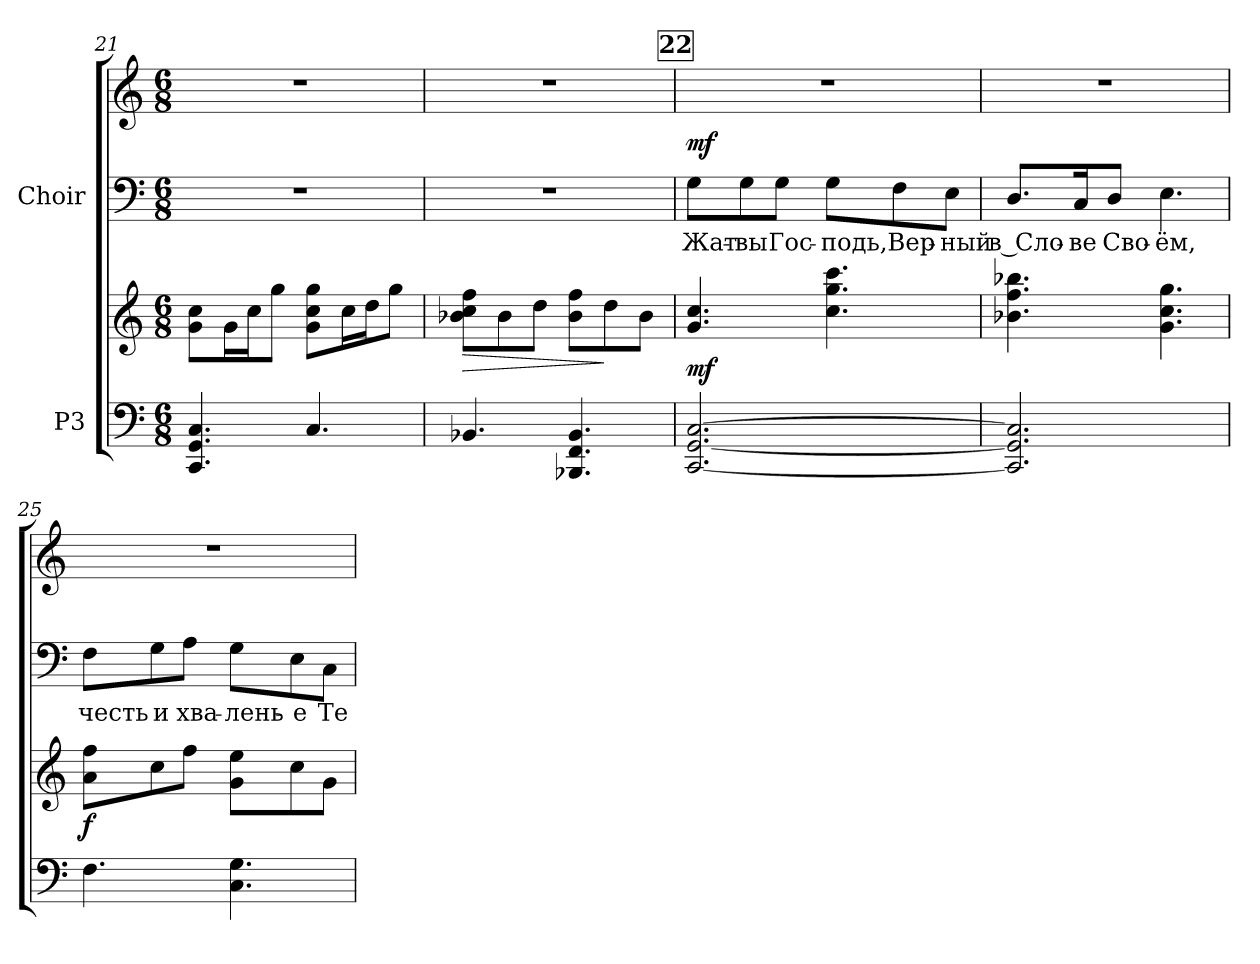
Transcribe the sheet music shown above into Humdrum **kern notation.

**kern	**kern	**dynam	**kern	**text	**kern	**dynam
*part2	*part2	*part2	*part1	*part1	*part1	*part1
*staff4	*staff3	*staff3/4	*staff2	*staff2	*staff1	*staff1/2
*I"P3	*	*	*I"Choir	*	*	*
*clefF4	*clefG2	*	*clefF4	*	*clefG2	*
*k[]	*k[]	*	*k[]	*	*k[]	*
*C:	*C:	*	*C:	*	*C:	*
*M6/8	*M6/8	*	*M6/8	*	*M6/8	*
=21	=21	=21	=21	=21	=21	=21
!	!	!	!LO:N:vis=1	!	!LO:N:vis=1	!
4.CCi/ 4.GGi 4.Ci	8gi\ 8cciL	.	2.r	.	2.r	.
.	16gi\L	.	.	.	.	.
.	16cci\J	.	.	.	.	.
.	8ggi\J	.	.	.	.	.
4.Ci/	8gi\ 8cci 8ggiL	.	.	.	.	.
.	16cci\L	.	.	.	.	.
.	16ddi\J	.	.	.	.	.
.	8ggi\J	.	.	.	.	.
=22	=22	=22	=22	=22	=22	=22
!	!	!LO:HP:b	!LO:N:vis=1	!	!LO:N:vis=1	!
4.BB-Xi/	8b-Xi\ 8cci 8ffiL	>	2.r	.	2.r	.
.	8b-i\	.	.	.	.	.
.	8ddi\J	.	.	.	.	.
4.BBB-Xi/ 4.FFi 4.BB-i	8b-i\ 8ffiL	.	.	.	.	.
.	8ddi\	]	.	.	.	.
.	8b-i\J	.	.	.	.	.
!!LO:REH:place=s1:color=#000000:enc=box:fs=13.0217:t=22
=23	=23	=23	=23	=23	=23	=23
!	!	!	!	!LO:LY:a:color=#000000	!LO:N:vis=1	!
[<2.CCi/ [<2.GGi [>2.Ci	4.gi/ 4.cci	mf	8Gi\L	Жат-	2.r	mf
!	!	!	!	!LO:LY:a:color=#000000	!	!
.	.	.	8Gi\	-вы	.	.
!	!	!	!	!LO:LY:a:color=#000000	!	!
.	.	.	8Gi\J	Гос-	.	.
!	!	!	!	!LO:LY:a:color=#000000	!	!
.	4.cci\ 4.ggi 4.ccci	.	8Gi\L	-подь,	.	.
!	!	!	!	!LO:LY:a:color=#000000	!	!
.	.	.	8Fi\	Вер-	.	.
!	!	!	!	!LO:LY:a:color=#000000	!	!
.	.	.	8Ei\J	-ный	.	.
!!LO:PB:g=z
=24	=24	=24	=24	=24	=24	=24
!	!	!	!	!LO:LY:a:color=#000000	!LO:N:vis=1	!
2.CCi/] 2.GGi] 2.Ci]	4.b-Xi\ 4.ffi 4.bb-Xi	.	8.Di/L	в Сло-	2.r	.
!	!	!	!	!LO:LY:a:color=#000000	!	!
.	.	.	16Ci/k	-ве	.	.
!	!	!	!	!LO:LY:a:color=#000000	!	!
.	.	.	8Di/J	Сво-	.	.
!	!	!	!	!LO:LY:a:color=#000000	!	!
.	4.gi\ 4.cci 4.ggi	.	4.Ei\	-ём,	.	.
=25	=25	=25	=25	=25	=25	=25
!	!	!	!	!LO:LY:a:color=#000000	!LO:N:vis=1	!
4.Fi\	8ai\ 8ffiL	f	8Fi\L	честь	2.r	.
!	!	!	!	!LO:LY:a:color=#000000	!	!
.	8cci\	.	8Gi\	и	.	.
!	!	!	!	!LO:LY:a:color=#000000	!	!
.	8ffi\J	.	8Ai\J	хва-	.	.
!	!	!	!	!LO:LY:a:color=#000000	!	!
4.Ci\ 4.Gi	8gi\ 8eeiL	.	8Gi\L	-лень-	.	.
!	!	!	!	!LO:LY:a:color=#000000	!	!
.	8cci\	.	8Ei\	-е	.	.
!	!	!	!	!LO:LY:a:color=#000000	!	!
.	8gi\J	.	8Ci\J	Те-	.	.
=	=	=	=	=	=	=
*-	*-	*-	*-	*-	*-	*-
